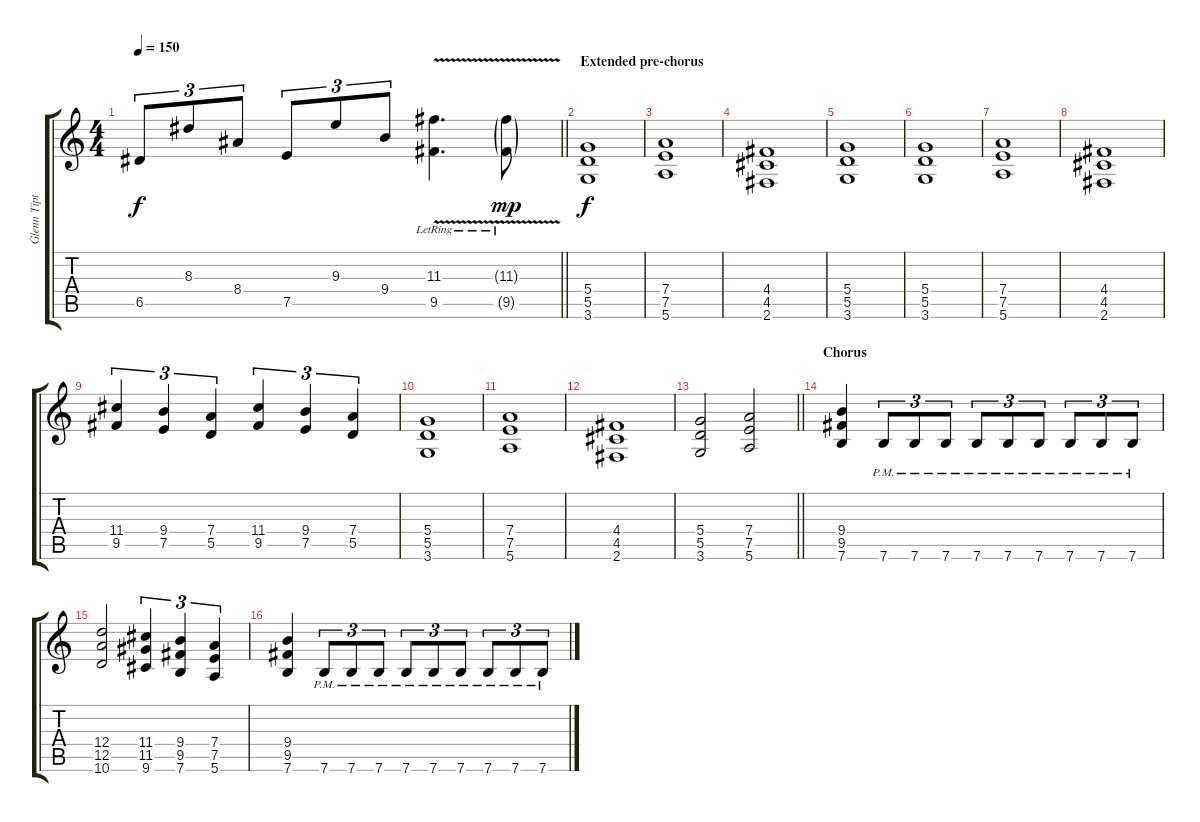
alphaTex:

\track ("Glenn Tipton" "Glenn Tipt") {instrument overdrivenguitar}
\staff {score tabs}
\tuning (E4 B3 G3 D3 A2 E2) {hide}
\ts (4 4)
\tempo 150
\clef g2
\barLineRight lightlight
\ks c
6.5.8{tu (3 2) dy f} 8.3.8{tu (3 2)} 8.4.8{tu (3 2)} 7.5.8{tu (3 2)} 9.3.8{tu (3 2)} 9.4.8{tu (3 2)} (11.3{v lr} 9.5{v lr}).4{d} (11.3{v g lr} 9.5{v g lr}).8{dy mp} |
\section ("" "Extended pre-chorus")
(5.4 5.5 3.6).1{dy f} |
(7.4 7.5 5.6).1 |
(4.4 4.5 2.6).1 |
(5.4 5.5 3.6).1 |
(5.4 5.5 3.6).1 |
(7.4 7.5 5.6).1 |
(4.4 4.5 2.6).1 |
(11.4 9.5).4{tu (3 2)} (9.4 7.5).4{tu (3 2)} (7.4 5.5).4{tu (3 2)} (11.4 9.5).4{tu (3 2)} (9.4 7.5).4{tu (3 2)} (7.4 5.5).4{tu (3 2)} |
(5.4 5.5 3.6).1 |
(7.4 7.5 5.6).1 |
(4.4 4.5 2.6).1 |
\barLineRight lightlight
(5.4 5.5 3.6).2 (7.4 7.5 5.6).2 |
\section ("" "Chorus")
(9.4 9.5 7.6).4 7.6{pm}.8{tu (3 2)} 7.6{pm}.8{tu (3 2)} 7.6{pm}.8{tu (3 2)} 7.6{pm}.8{tu (3 2)} 7.6{pm}.8{tu (3 2)} 7.6{pm}.8{tu (3 2)} 7.6{pm}.8{tu (3 2)} 7.6{pm}.8{tu (3 2)} 7.6{pm}.8{tu (3 2)} |
(12.4 12.5 10.6).2 (11.4 11.5 9.6).4{tu (3 2)} (9.4 9.5 7.6).4{tu (3 2)} (7.4 7.5 5.6).4{tu (3 2)} |
(9.4 9.5 7.6).4 7.6{pm}.8{tu (3 2)} 7.6{pm}.8{tu (3 2)} 7.6{pm}.8{tu (3 2)} 7.6{pm}.8{tu (3 2)} 7.6{pm}.8{tu (3 2)} 7.6{pm}.8{tu (3 2)} 7.6{pm}.8{tu (3 2)} 7.6{pm}.8{tu (3 2)} 7.6{pm}.8{tu (3 2)}
